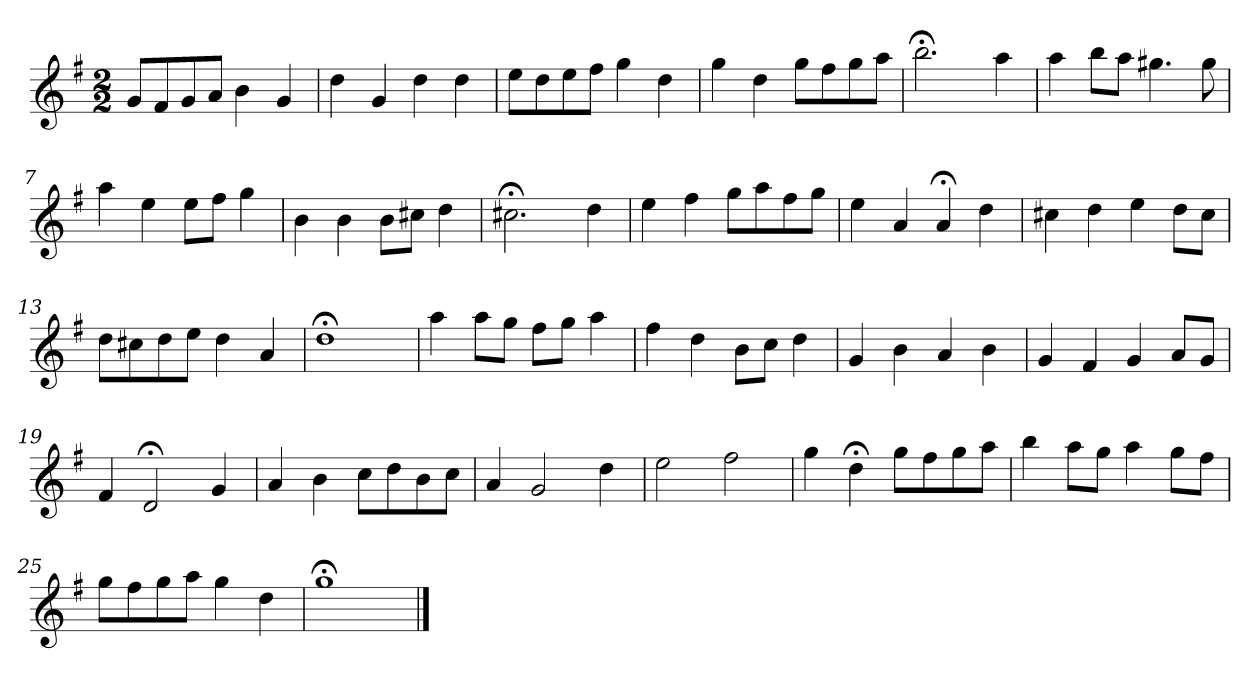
**kern
*part1
*staff1
*k[f#]
*G:
*M2/2
*MM120
=1
8gL
8f#
8g
8aJ
4b
4g
=2
4dd
4g
4dd
4dd
=3
8eeL
8dd
8ee
8ff#J
4gg
4dd
=4
4gg
4dd
8ggL
8ff#
8gg
8aaJ
=5
2.bb;<
4aa
=6
4aa
8bbL
8aaJ
4.gg#X
8gg#
=7
4aa
4ee
8eeL
8ff#J
4gg
=8
4b
4b
8bL
8cc#XJ
4dd
=9
2.cc#X;<
4dd
=10
4ee
4ff#
8ggL
8aa
8ff#
8ggJ
=11
4ee
4a
4a;<
4dd
=12
4cc#X
4dd
4ee
8ddL
8cc#J
=13
8ddL
8cc#X
8dd
8eeJ
4dd
4a
=14
1dd;<
=15
4aa
8aaL
8ggJ
8ff#L
8ggJ
4aa
=16
4ff#
4dd
8bL
8ccJ
4dd
=17
4g
4b
4a
4b
=18
4g
4f#
4g
8aL
8gJ
=19
4f#
2d;<
4g
=20
4a
4b
8ccL
8dd
8b
8ccJ
=21
4a
2g
4dd
=22
2ee
2ff#
=23
4gg
4dd;<
8ggL
8ff#
8gg
8aaJ
=24
4bb
8aaL
8ggJ
4aa
8ggL
8ff#J
=25
8ggL
8ff#
8gg
8aaJ
4gg
4dd
=26
1gg;<
==
*-
